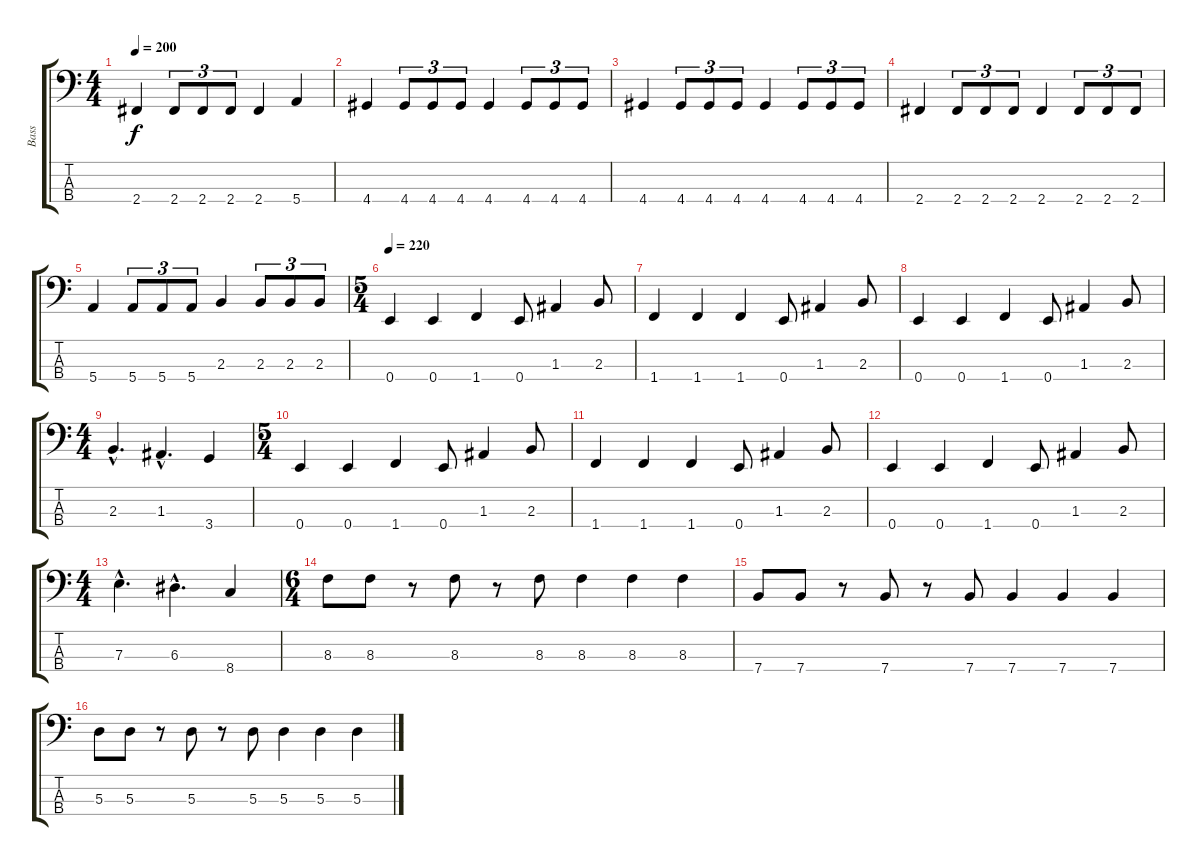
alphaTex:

\track ("Bass" "Bass") {instrument electricbassfinger}
\staff {score tabs}
\tuning (G2 D2 A1 E1) {hide}
\ts (4 4)
\tempo 200
\clef f4
\ks c
2.4.4{dy f} 2.4.8{tu (3 2)} 2.4.8{tu (3 2)} 2.4.8{tu (3 2)} 2.4.4 5.4.4 |
4.4.4 4.4.8{tu (3 2)} 4.4.8{tu (3 2)} 4.4.8{tu (3 2)} 4.4.4 4.4.8{tu (3 2)} 4.4.8{tu (3 2)} 4.4.8{tu (3 2)} |
4.4.4 4.4.8{tu (3 2)} 4.4.8{tu (3 2)} 4.4.8{tu (3 2)} 4.4.4 4.4.8{tu (3 2)} 4.4.8{tu (3 2)} 4.4.8{tu (3 2)} |
2.4.4 2.4.8{tu (3 2)} 2.4.8{tu (3 2)} 2.4.8{tu (3 2)} 2.4.4 2.4.8{tu (3 2)} 2.4.8{tu (3 2)} 2.4.8{tu (3 2)} |
5.4.4 5.4.8{tu (3 2)} 5.4.8{tu (3 2)} 5.4.8{tu (3 2)} 2.3.4 2.3.8{tu (3 2)} 2.3.8{tu (3 2)} 2.3.8{tu (3 2)} |
\ts (5 4)
\tempo 220
0.4.4 0.4.4 1.4.4 0.4.8 1.3.4 2.3.8 |
1.4.4 1.4.4 1.4.4 0.4.8 1.3.4 2.3.8 |
0.4.4 0.4.4 1.4.4 0.4.8 1.3.4 2.3.8 |
\ts (4 4)
2.3{hac}.4{d} 1.3{hac}.4{d} 3.4.4 |
\ts (5 4)
0.4.4 0.4.4 1.4.4 0.4.8 1.3.4 2.3.8 |
1.4.4 1.4.4 1.4.4 0.4.8 1.3.4 2.3.8 |
0.4.4 0.4.4 1.4.4 0.4.8 1.3.4 2.3.8 |
\ts (4 4)
7.3{hac}.4{d} 6.3{hac}.4{d} 8.4.4 |
\ts (6 4)
8.3.8 8.3.8 r.8 8.3.8 r.8 8.3.8 8.3.4 8.3.4 8.3.4 |
7.4.8 7.4.8 r.8 7.4.8 r.8 7.4.8 7.4.4 7.4.4 7.4.4 |
5.3.8 5.3.8 r.8 5.3.8 r.8 5.3.8 5.3.4 5.3.4 5.3.4
